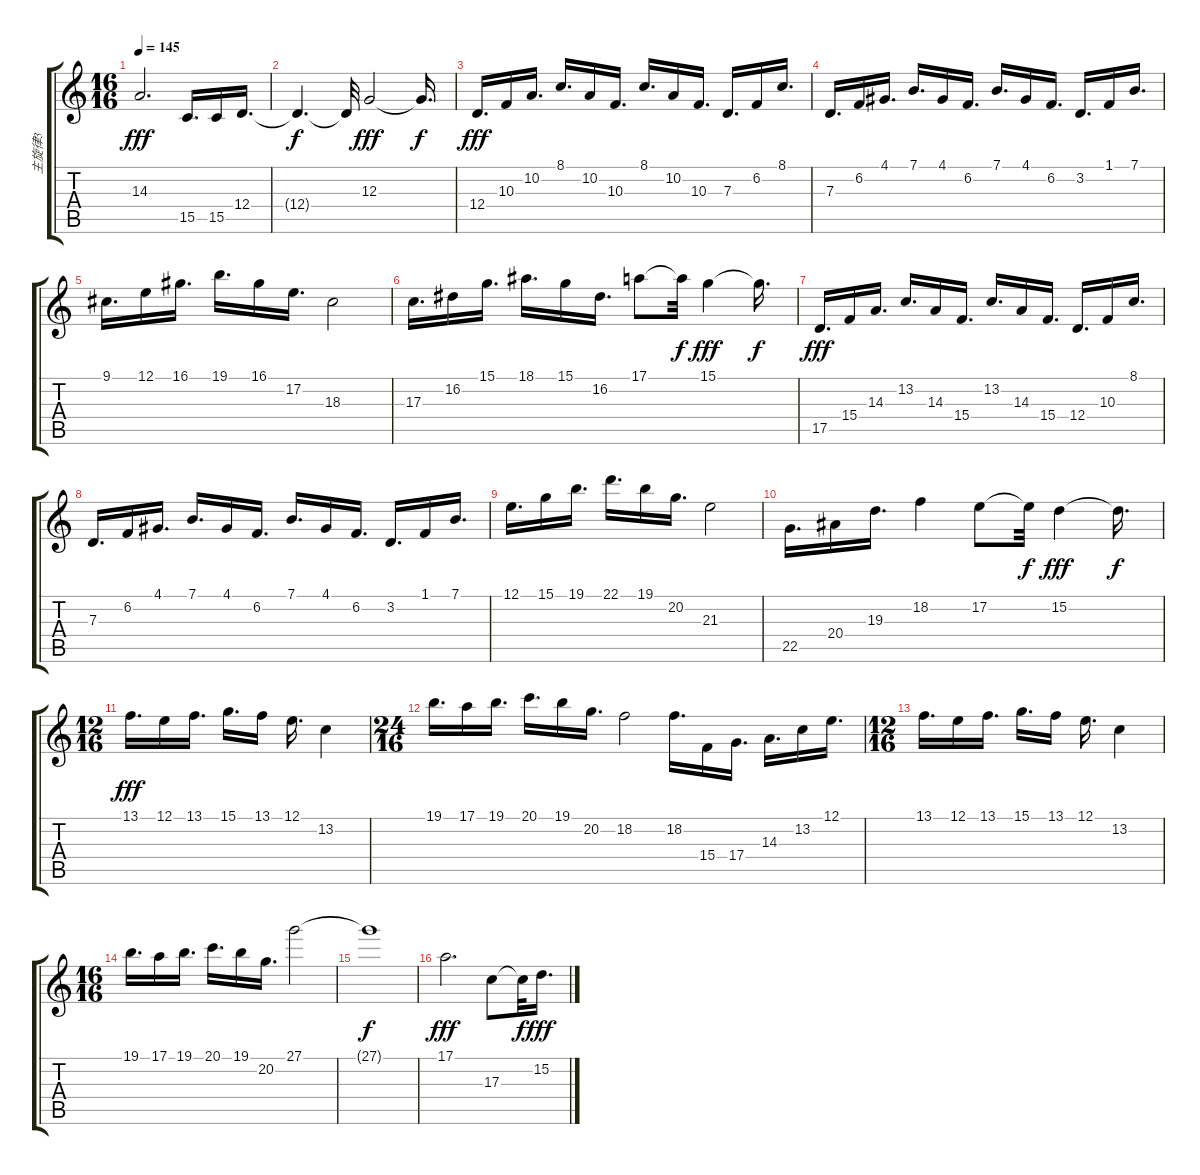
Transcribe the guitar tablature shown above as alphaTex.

\track ("主旋律3" "主旋律3") {instrument musicbox}
\staff {score tabs}
\tuning (E4 B3 G3 D3 A2 E2) {hide}
\ts (16 16)
\tempo 145
\clef g2
\ks c
14.3.2{d dy fff} 15.5.16{d} 15.5.16 12.4.16{d} |
12.4{t}.4{d dy f} 12.4{t}.32 12.3.2{dy fff} 12.3{t}.16{d dy f} |
12.4.16{d dy fff} 10.3.16 10.2.16{d} 8.1.16{d} 10.2.16 10.3.16{d} 8.1.16{d} 10.2.16 10.3.16{d} 7.3.16{d} 6.2.16 8.1.16{d} |
7.3.16{d} 6.2.16 4.1.16{d} 7.1.16{d} 4.1.16 6.2.16{d} 7.1.16{d} 4.1.16 6.2.16{d} 3.2.16{d} 1.1.16 7.1.16{d} |
9.1.16{d} 12.1.16 16.1.16{d} 19.1.16{d} 16.1.16 17.2.16{d} 18.3.2 |
17.3.16{d} 16.2.16 15.1.16{d} 18.1.16{d} 15.1.16 16.2.16{d} 17.1.8 17.1{t}.32{dy f} 15.1.4{dy fff} 15.1{t}.16{d dy f} |
17.5.16{d dy fff} 15.4.16 14.3.16{d} 13.2.16{d} 14.3.16 15.4.16{d} 13.2.16{d} 14.3.16 15.4.16{d} 12.4.16{d} 10.3.16 8.1.16{d} |
7.3.16{d} 6.2.16 4.1.16{d} 7.1.16{d} 4.1.16 6.2.16{d} 7.1.16{d} 4.1.16 6.2.16{d} 3.2.16{d} 1.1.16 7.1.16{d} |
12.1.16{d} 15.1.16 19.1.16{d} 22.1.16{d} 19.1.16 20.2.16{d} 21.3.2 |
22.5.16{d} 20.4.16 19.3.16{d} 18.2.4 17.2.8 17.2{t}.32{dy f} 15.2.4{dy fff} 15.2{t}.16{d dy f} |
\ts (12 16)
13.1.16{d dy fff} 12.1.16 13.1.16{d} 15.1.16{d} 13.1.16 12.1.16{d} 13.2.4 |
\ts (24 16)
19.1.16{d} 17.1.16 19.1.16{d} 20.1.16{d} 19.1.16 20.2.16{d} 18.2.2 18.2.16{d} 15.4.16 17.4.16{d} 14.3.16{d} 13.2.16 12.1.16{d} |
\ts (12 16)
13.1.16{d} 12.1.16 13.1.16{d} 15.1.16{d} 13.1.16 12.1.16{d} 13.2.4 |
\ts (16 16)
19.1.16{d} 17.1.16 19.1.16{d} 20.1.16{d} 19.1.16 20.2.16{d} 27.1.2 |
27.1{t}.1{dy f} |
17.1.2{d dy fff} 17.3.8 17.3{t}.32{dy f} 15.2.16{d dy fff}
